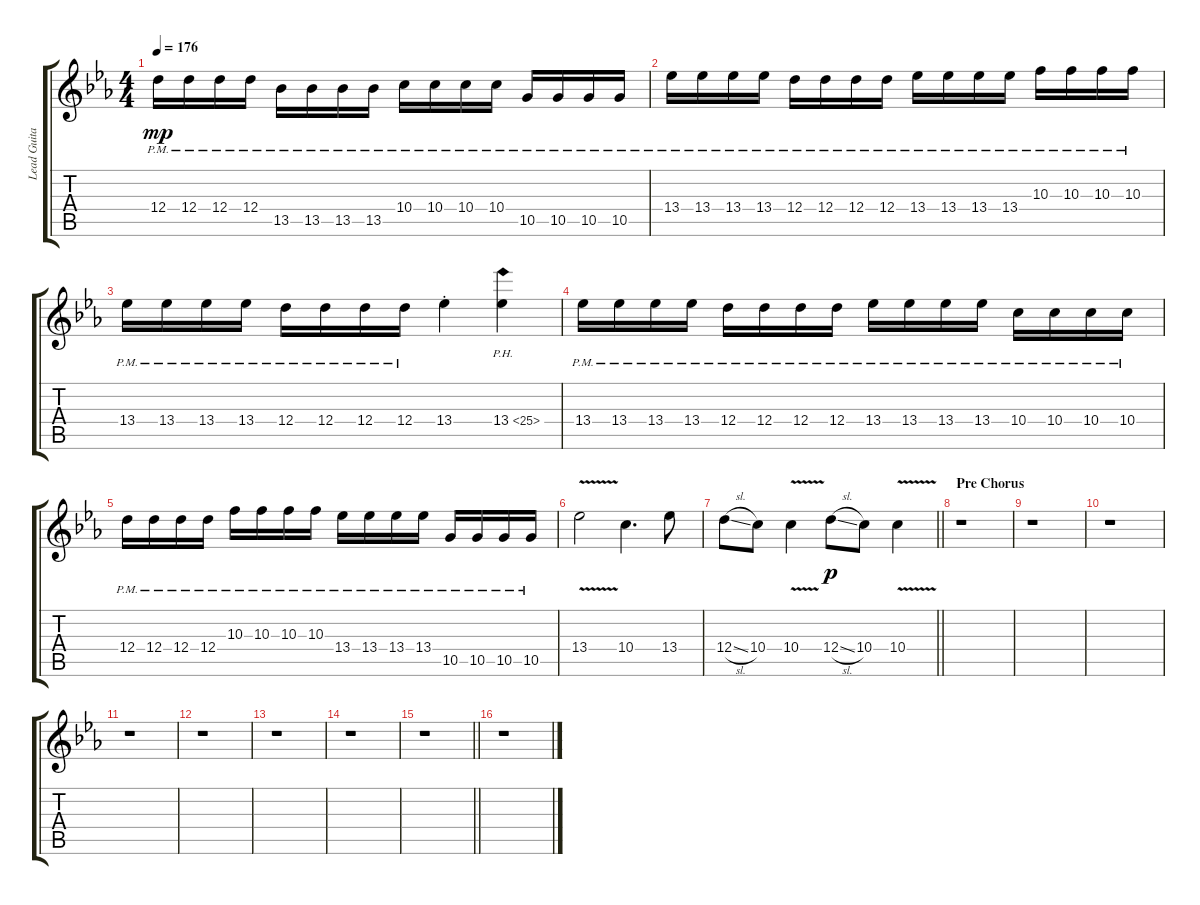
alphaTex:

\track ("Lead Guitar C" "Lead Guita") {instrument distortionguitar}
\staff {score tabs}
\tuning (E4 B3 G3 D3 A2 E2) {hide}
\ts (4 4)
\tempo 176
\clef g2
\ks cminor
12.4{pm}.16{dy mp} 12.4{pm}.16 12.4{pm}.16 12.4{pm}.16 13.5{pm}.16 13.5{pm}.16 13.5{pm}.16 13.5{pm}.16 10.4{pm}.16 10.4{pm}.16 10.4{pm}.16 10.4{pm}.16 10.5{pm}.16 10.5{pm}.16 10.5{pm}.16 10.5{pm}.16 |
13.4{pm}.16 13.4{pm}.16 13.4{pm}.16 13.4{pm}.16 12.4{pm}.16 12.4{pm}.16 12.4{pm}.16 12.4{pm}.16 13.4{pm}.16 13.4{pm}.16 13.4{pm}.16 13.4{pm}.16 10.3{pm}.16 10.3{pm}.16 10.3{pm}.16 10.3{pm}.16 |
13.4{pm}.16 13.4{pm}.16 13.4{pm}.16 13.4{pm}.16 12.4{pm}.16 12.4{pm}.16 12.4{pm}.16 12.4{pm}.16 13.4{st}.4 13.4{ph 12}.4 |
13.4{pm}.16 13.4{pm}.16 13.4{pm}.16 13.4{pm}.16 12.4{pm}.16 12.4{pm}.16 12.4{pm}.16 12.4{pm}.16 13.4{pm}.16 13.4{pm}.16 13.4{pm}.16 13.4{pm}.16 10.4{pm}.16 10.4{pm}.16 10.4{pm}.16 10.4{pm}.16 |
12.4{pm}.16 12.4{pm}.16 12.4{pm}.16 12.4{pm}.16 10.3{pm}.16 10.3{pm}.16 10.3{pm}.16 10.3{pm}.16 13.4{pm}.16 13.4{pm}.16 13.4{pm}.16 13.4{pm}.16 10.5{pm}.16 10.5{pm}.16 10.5{pm}.16 10.5{pm}.16 |
13.4{v}.2 10.4.4{d} 13.4.8 |
\barLineRight lightlight
12.4{sl}.8 10.4.8 10.4{v}.4 12.4{sl}.8{dy p} 10.4.8 10.4{v}.4 |
\section ("" "Pre Chorus")
r.1 |
r.1 |
r.1 |
r.1 |
r.1 |
r.1 |
r.1 |
\barLineRight lightlight
r.1 |
\section ("" "")
r.1
